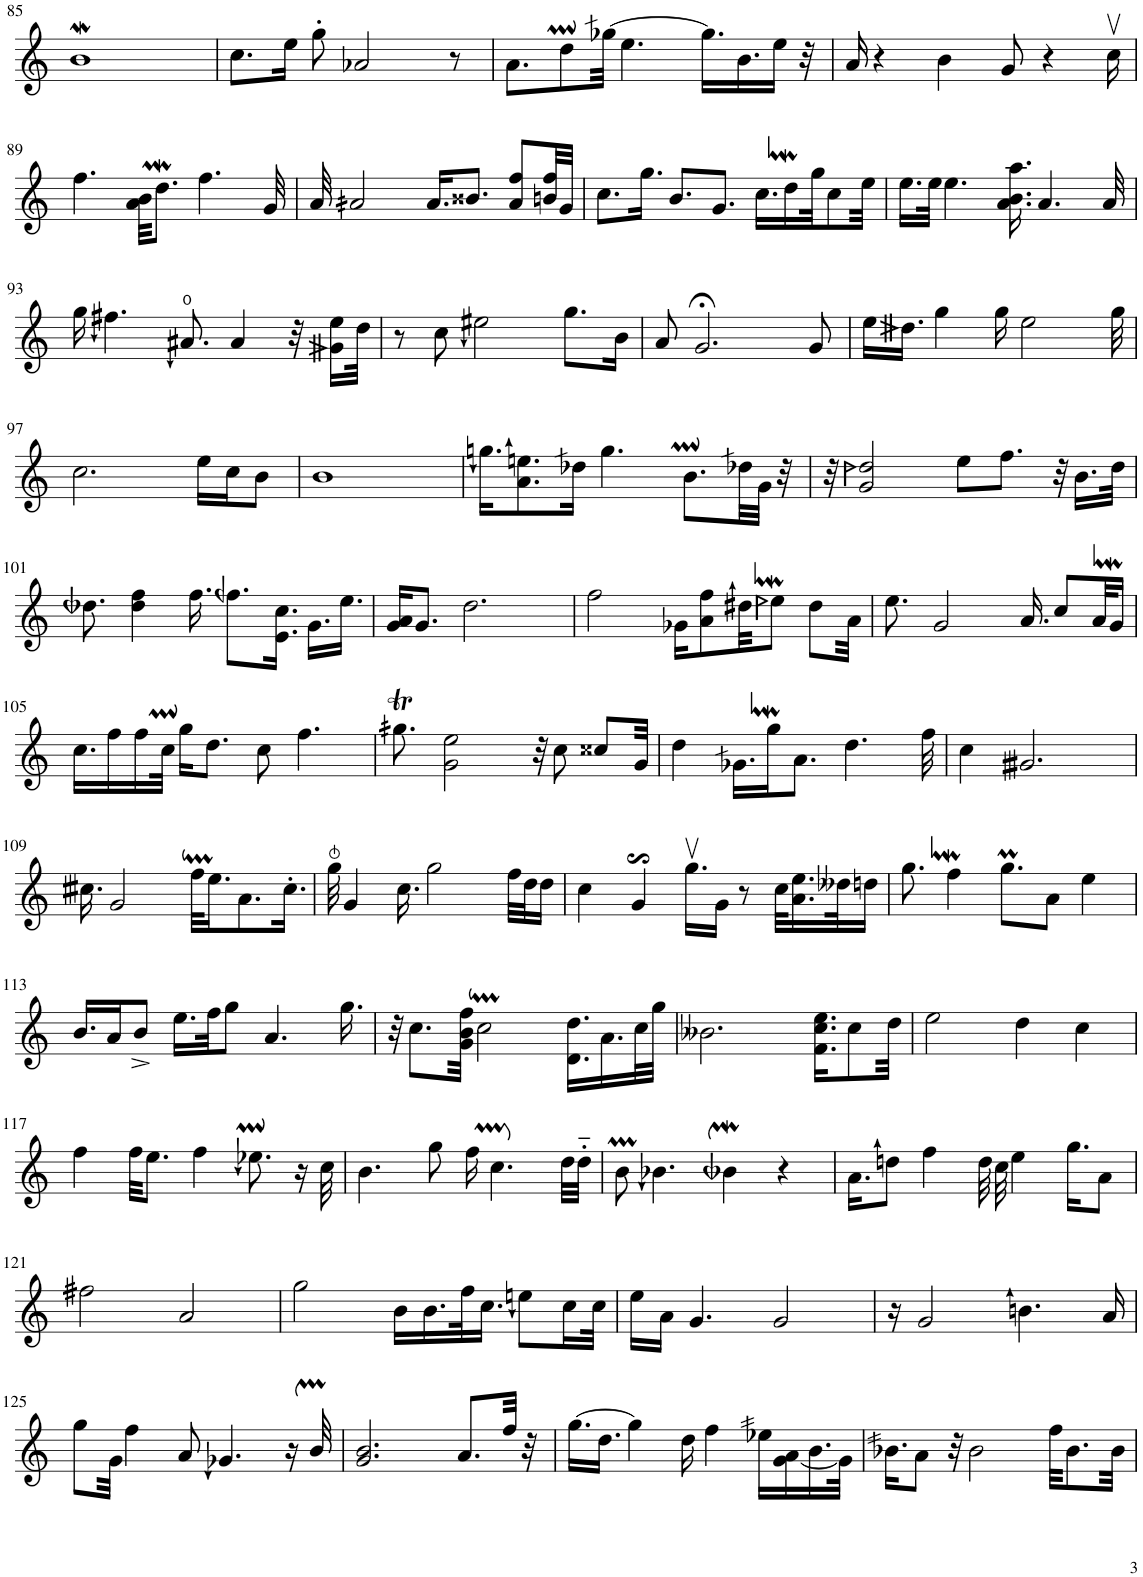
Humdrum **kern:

**kern
*part1
*staff1
*I"Piano
*I'Pno
!!LO:PB:g=z
*clefG2
*k[]
*M4/4
=85
1bW
=86
8.cc\L
16ee\Jk
8gg'\
2a-X/
8r
=87
8.a\L
8ddM\
[32ggn\Jkk
4.ee\
16.gg\LL]
16.b\
16ee\JJ
32r
=88
16a/
4r
4b\
8g/
4r
16ccv\
!!LO:LB:g=z
=89
4.ff\
32a\ 32b\KKL
8.ddW\J
4.ff\
32g/
=90
32a/
2an/
16.a/KL
8.b##X/J
8a/ 8ff/L
32bn/ 32ff/LL
32g/JJJ
=91
8.cc\L
16.gg\Jk
8.b/L
8.g/J
16.cc\LL
16ddW\
32gg\JK
8cc\
32ee\Jkk
=92
16.ee\LL
32ee\JJk
4.ee\
16.a\ 16.b\ 16.aa\
4.a/
32a/
!!LO:LB:g=z
=93
16gg\
4.ffn\
8.an/
4a/
32r
16gn\ 16ee\LL
32dd\JJk
=94
8r
8cc\
2een\
8.gg\L
16b\Jk
=95
8a/
2.g;</
8g/
=96
16ee\LL
16.ddn\JJ
4gg\
16gg\
2ee\
32gg\
!!LO:LB:g=z
=97
2.cc\
16ee\LL
16cc\J
8b\J
=98
1b
=99
16.ggn\KL
8.a\ 8.een\
16ddn\Jk
4.gg\
8.bm\L
32ddn\LL
32g\JJJ
32r
=100
32r
2g/ 2ddn/
8ee\L
8.ff\J
32r
16.b\LL
32dd\JJk
!!LO:LB:g=z
=101
8.ddn\
4dd\ 4ff\
16.ff\
8.ffn\L
16.e\ 16.cc\Jk
16.g\LL
16.ee\JJ
=102
16g/ 16a/KL
8.g/J
2.dd\
=103
2ff\
16g-X\KL
8a\ 8ff\
32ddn\KK
8eenW\J
8dd\L
32a\Jkk
=104
8.ee\
2g/
16.a/
8cc/L
32a/KL
16gW/JJ
!!LO:LB:g=z
=105
16.cc\LL
16ff\
16ff\
32ccM\JJk
16gg\KL
8.dd\J
8cc\
4.ff\
=106
8.ggnT\
2g\ 2ee\
32r
8cc\
8cc##X/L
32g/Jkk
=107
4dd\
16.gn\LL
16ggW\J
8.a\J
4.dd\
32ff\
=108
4cc\
2.gn/
!!LO:LB:g=z
=109
16.ccn\
2g/
32ffM\KLL
16.ee\J
8.a\
16.cc'\Jk
=110
32gg\
4g/
16.cc\
2gg\
32ff\LLL
32dd\J
16dd\JJ
=111
4cc\
4gs$SS/
16.ggv\LL
16g\JJ
8r
32cc\KLL
16.a\ 16.ee\
32dd--X\K
16ddn\JJ
=112
8.gg\
4ffw\
8.ggM\L
8a\J
4ee\
!!LO:LB:g=z
=113
16.b/LL
16a/J
8b^/J
16.ee\LL
32ff\JK
8gg\J
4.a/
16.gg\
=114
32r
8.cc\L
32g\ 32b\ 32ff\Jkk
2ccM\
16.d\ 16.dd\LL
16.a\
32cc\L
32gg\JJJ
=115
2.b--X\
16.f\ 16.cc\ 16.ee\KL
8cc\
32dd\Jkk
=116
2ee\
4dd\
4cc\
!!LO:LB:g=z
=117
4ff\
32ff\KKL
8.ee\J
4ff\
8.eenm\
16r
32cc\
=118
4.b\
8gg\
16ff\
4.ccM\
32dd\LLL
32dd'~\JJJ
=119
8bm\
4.bn\
4bnw\
4r
=120
16.a\KL
8ddn\J
4ff\
32dd\
32cc\
4ee\
16.gg\KL
8a\J
!!LO:LB:g=z
=121
2ffn\
2a/
=122
2gg\
16b\LL
16.b\
32ff\K
16.cc\JJ
8een\L
16cc\L
32cc\JJk
=123
16ee\LL
16a\JJ
4.g/
2g/
=124
16r
2g/
4.bn\
16a/
!!LO:LB:g=z
=125
8gg\L
32g\Jkk
4ff\
8a/
4.gn/
16r
32bm/
=126
2.g/ 2.b/
8.a/L
32ff/Jkk
32r
=127
[16.gg\LL
16.dd\JJ
4gg\]
16dd\
4ff\
16een\LL
[16g\ 16a\
16.b\
32g\JJk]
=128
16.bn\KL
8a\J
32r
2b\
32ff\KKL
8.b\
32b\Jkk
=
*-
